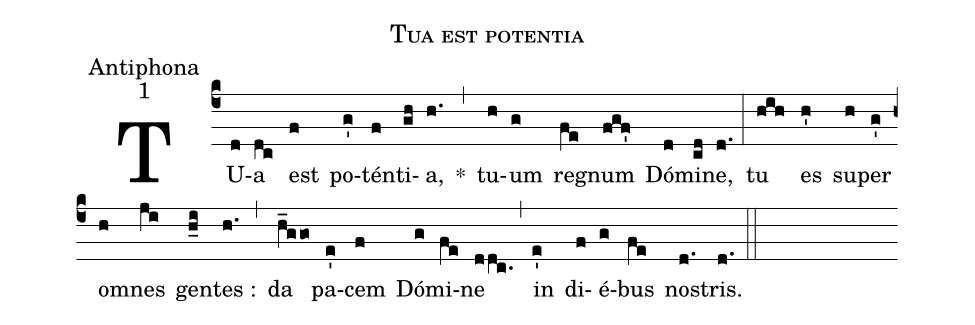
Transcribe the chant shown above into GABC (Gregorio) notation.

name:Tua est potentia;
office-part:Antiphona;
mode:1;
%%
(c4) TU(d)a(dc) est(f) po(g')tén(f)ti(gh)a,(h.) *(,) tu(h)um(g) re(fe)gnum(fgf') Dó(d)mi(cd)ne,(d.) (:) tu(hih) es(h') su(h)per(g') o(h)mnes(ji) gen(h_i)tes :(h.) (,) da(h_ggo) pa(e')cem(f) Dó(g)mi(fe)ne(ddc.) (,) in(e') di(f)é(g)bus(fe) no(d.)stris.(d.) (::)
